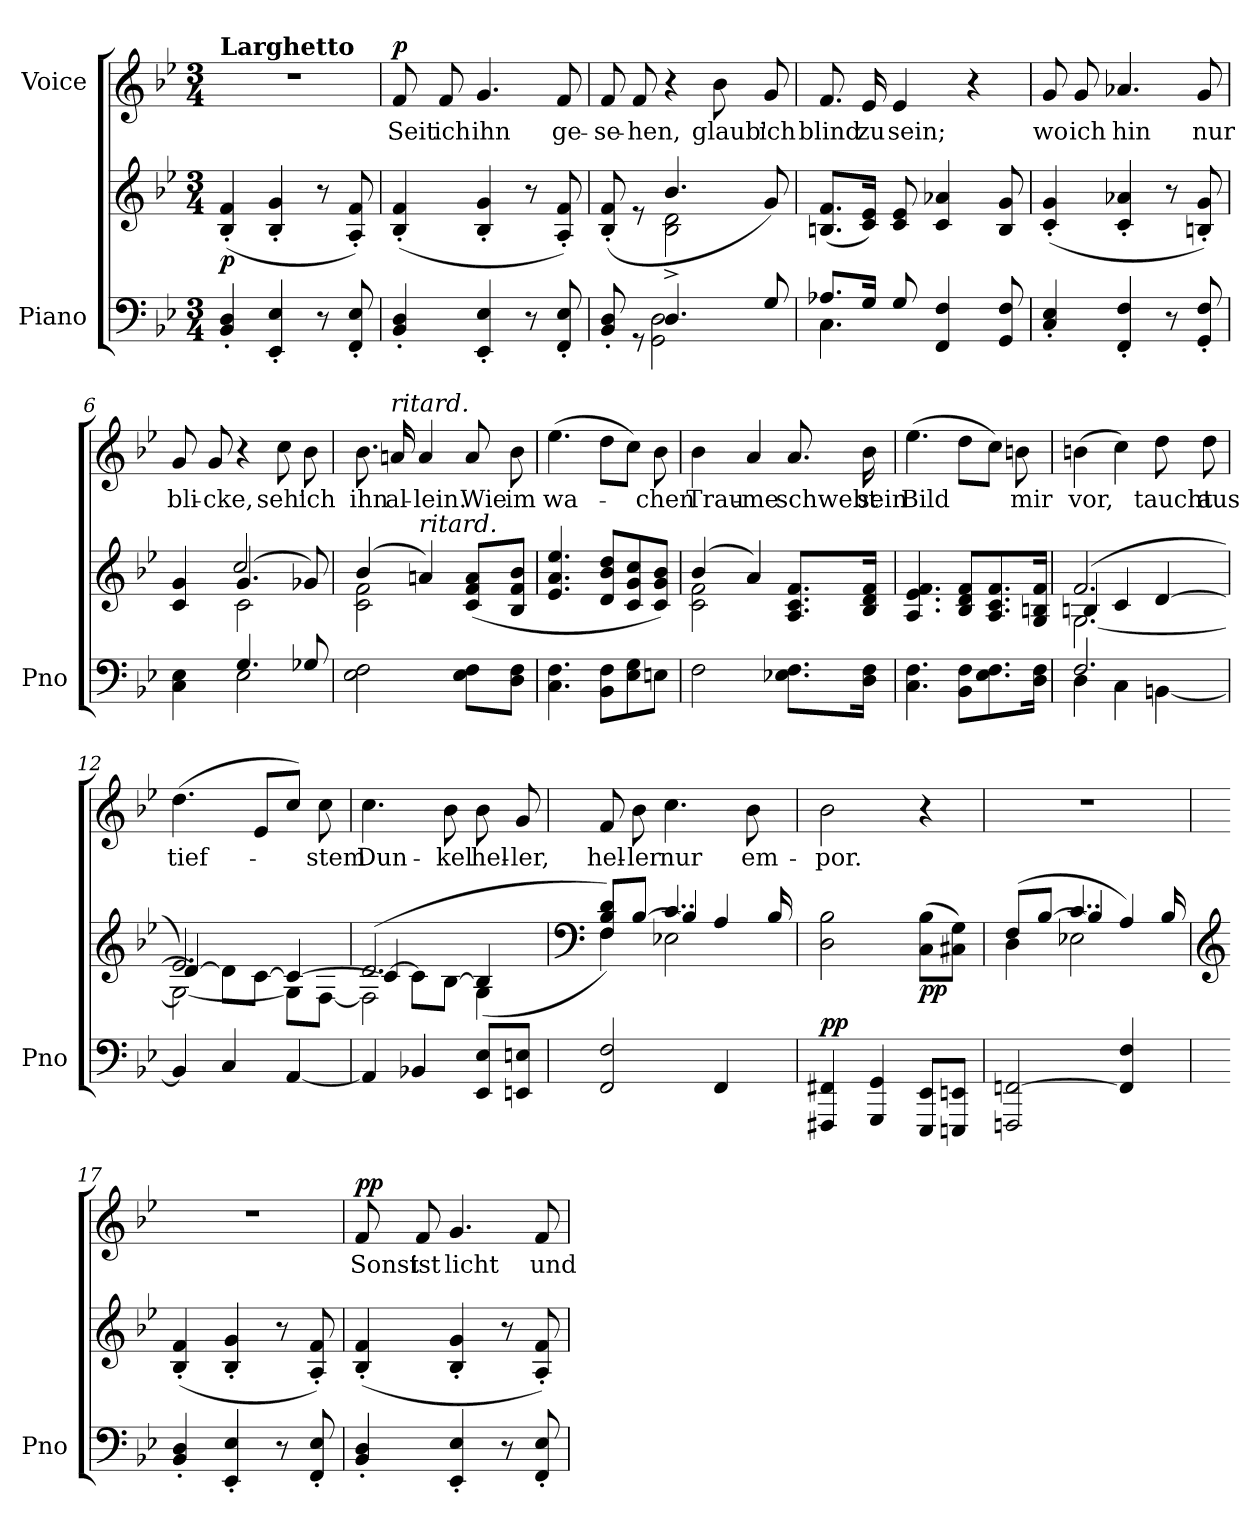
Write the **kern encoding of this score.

**kern	**kern	**dynam	**kern	**text	**dynam
*part2	*part2	*part2	*part1	*part1	*part1
*staff3	*staff2	*staff2/3	*staff1	*staff1	*staff1
*I"Piano	*	*	*I"Voice	*	*
*I'Pno	*	*	*	*	*
*clefF4	*clefG2	*	*clefG2	*	*
*k[b-e-]	*k[b-e-]	*	*k[b-e-]	*	*
*M3/4	*M3/4	*	*M3/4	*	*
=1	=1	=1	=1	=1	=1
!	!	!	!LO:TX:a:B:t=Larghetto	!	!
!	!	!LO:DY:b	!	!	!
4BB-/' 4D/'	(<4B-/' 4f/'	p	2.r	.	.
4EE-/' 4E-/'	4B-/' 4g/'	.	.	.	.
8r	8r	.	.	.	.
8FF/' 8E-/'	8A/' 8f/')	.	.	.	.
=2	=2	=2	=2	=2	=2
!	!	!	!	!LO:LY:b	!LO:DY:a
4BB-/' 4D/'	(<4B-/' 4f/'	.	8f/	Seit	p
!	!	!	!	!LO:LY:b	!
.	.	.	8f/	ich	.
!	!	!	!	!LO:LY:b	!
4EE-/' 4E-/'	4B-/' 4g/'	.	4.g/	ihn	.
8r	8r	.	.	.	.
!	!	!	!	!LO:LY:b	!
8FF/' 8E-/'	8A/' 8f/')	.	8f/	ge-	.
=3	=3	=3	=3	=3	=3
*^	*^	*	*	*	*
!	!	!	!	!	!	!LO:LY:b	!
8BB-/' 8D/'	4rGGyy	(>8B-/' 8f/'	4ryy	.	8f/	-se-	.
!	!	!	!	!	!	!LO:LY:b	!
8rGG	.	8re	.	.	8f/	-hen,	.
4.D^/	2GG\ 2D\	4.b-/	2B-\ 2d\	.	4r	.	.
!	!	!	!	!	!	!LO:LY:b	!
.	.	.	.	.	8b-\	glaub'	.
!	!	!	!	!	!	!LO:LY:b	!
8G/	.	8g/)	.	.	8g/	ich	.
*	*	*v	*v	*	*	*	*
=4	=4	=4	=4	=4	=4	=4
!	!	!	!	!	!LO:LY:b	!
8.A-X/L	4.C\	(<8.Bn/ 8.f/L	.	8.f/	blind	.
!	!	!	!	!	!LO:LY:b	!
16G/Jk	.	16c/ 16e-/Jk)	.	16e-/	zu	.
!	!	!	!	!	!LO:LY:b	!
8G/	.	8c/ 8e-/	.	4e-/	sein;	.
4FF/ 4F/	4rEEyy	4c/ 4a-X/	.	.	.	.
.	.	.	.	4r	.	.
8GG/ 8F/	8rEEyy	8B/ 8g/	.	.	.	.
=5	=5	=5	=5	=5	=5	=5
!	!	!	!	!	!LO:LY:b	!
*v	*v	*	*	*	*	*
4C/' 4E-/'	(<4c/' 4g/'	.	8g/	wo	.
!	!	!	!	!LO:LY:b	!
.	.	.	8g/	ich	.
!	!	!	!	!LO:LY:b	!
4FF/' 4F/'	4c/' 4a-X/'	.	4.a-X/	hin	.
8r	8r	.	.	.	.
!	!	!	!	!LO:LY:b	!
8GG/' 8F/'	8Bn/' 8g/')	.	8g/	nur	.
!!LO:LB:g=z
=6	=6	=6	=6	=6	=6
*^	*^	*	*	*	*
*	*	*	*^	*	*	*	*
!	!	!	!	!	!	!	!LO:LY:b	!
4ryy	4C\ 4E-\	4c/ 4g/	4rcyy	4ryy	.	8g/	bli-	.
!	!	!	!	!	!	!	!LO:LY:b	!
.	.	.	.	.	.	8g/	-cke,	.
4.G/	2E-\	(<4.g/	2c\	2cc/	.	4r	.	.
!	!	!	!	!	!	!	!LO:LY:b	!
.	.	.	.	.	.	8cc\	seh'	.
!	!	!	!	!	!	!	!LO:LY:b	!
8G-X/	.	8g-X/)	.	.	.	8b-\	ich	.
*v	*v	*	*	*	*	*	*	*
*	*	*v	*v	*	*	*	*
=7	=7	=7	=7	=7	=7	=7
!	!	!	!	!	!LO:LY:b	!
2E-\ 2F\	(>4b-/	2c\ 2f\	.	8.b-\	ihn	.
!	!	!	!	!LO:TX:a:i:t=ritard.	!	!
!	!	!	!	!	!LO:LY:b	!
.	.	.	.	16an/	al-	.
!	!LO:TX:a:i:t=ritard.	!	!	!	!	!
!	!	!	!	!	!LO:LY:b	!
.	4an/)	.	.	4a/	-lein.	.
!	!	!	!	!	!LO:LY:b	!
8E-\ 8F\L	(>8c/ 8f/ 8a/L	4rcyy	.	8a/	Wie	.
!	!	!	!	!	!LO:LY:b	!
8D\ 8F\J	8B-/ 8f/ 8b-/J	.	.	8b-\	im	.
*	*v	*v	*	*	*	*
=8	=8	=8	=8	=8	=8
!	!	!	!	!LO:LY:b	!
4.C\ 4.F\	4.e-/ 4.a/ 4.ee-/	.	(>4.ee-\	wa-	.
8BB-\ 8F\L	8d/ 8b-/ 8dd/L	.	8dd\L	.	.
8E-\ 8G\	8c/ 8g/ 8cc/	.	8cc\J)	.	.
!	!	!	!	!LO:LY:b	!
8En\J	8c/ 8g/ 8b-/J)	.	8b-\	-chen	.
=9	=9	=9	=9	=9	=9
*	*^	*	*	*	*
!	!	!	!	!	!LO:LY:b	!
2F\	(>4b-/	2c\ 2f\	.	4b-\	Trau-	.
!	!	!	!	!	!LO:LY:b	!
.	4a/)	.	.	4a/	-me	.
!	!	!	!	!	!LO:LY:b	!
8.E-X\ 8.F\L	8.A/ 8.c/ 8.f/L	4ryy	.	8.a/	schwebt	.
!	!	!	!	!	!LO:LY:b	!
16D\ 16F\Jk	16B-/ 16d/ 16f/Jk	.	.	16b-\	sein	.
*	*v	*v	*	*	*	*
=10	=10	=10	=10	=10	=10
!	!	!	!	!LO:LY:b	!
4.C\ 4.F\	4.A/ 4.e-/ 4.f/	.	(>4.ee-\	Bild	.
8BB-\ 8F\L	8B-/ 8d/ 8f/L	.	8dd\L	.	.
8.E-\ 8.F\	8.A/ 8.c/ 8.f/	.	8cc\J)	.	.
!	!	!	!	!LO:LY:b	!
.	.	.	8bn\	mir	.
16D\ 16F\Jk	16G/ 16Bn/ 16f/Jk	.	.	.	.
=11	=11	=11	=11	=11	=11
*^	*^	*	*	*	*
*	*	*	*^	*	*	*	*
!	!	!	!	!	!	!	!LO:LY:b	!
2.F/	4D\	(>2.f/	[2.G\	4Bn/	.	(>4bn\	vor,	.
.	4C\	.	.	4c/	.	4cc\)	.	.
!	!	!	!	!	!	!	!LO:LY:b	!
.	[4BBn\	.	.	[4d/	.	8dd\	taucht	.
!	!	!	!	!	!	!	!LO:LY:b	!
.	.	.	.	.	.	8dd\	aus	.
*v	*v	*	*	*	*	*	*	*
!!LO:LB:g=z
=12	=12	=12	=12	=12	=12	=12	=12
!	!	!	!	!	!	!LO:LY:b	!
4BB/]	2.e-/)	2G\_	4d/_	.	(>4.dd\	tief-	.
4C/	.	.	8d\L]	.	.	.	.
.	.	.	[8c\J	.	8e-/L	.	.
[4AA/	.	8G\L]	4c/_	.	8cc/J)	.	.
!	!	!	!	!	!	!LO:LY:b	!
.	.	[8F\J	.	.	8cc\	-stem	.
=13	=13	=13	=13	=13	=13	=13	=13
!	!	!	!	!	!	!LO:LY:b	!
4AA/]	(>2.d/	2F\]	4c/_	.	4.cc\	Dun-	.
4BB-X/	.	.	8c\L]	.	.	.	.
!	!	!	!	!	!	!LO:LY:b	!
.	.	.	[8B-\J	.	8b-\	-kel	.
!	!	!	!	!	!	!LO:LY:b	!
8EE-/ 8E-/L	.	(<4G\	4B-/]	.	8b-\	hel-	.
!	!	!	!	!	!	!LO:LY:b	!
8EEn/ 8En/J	.	.	.	.	8g/	-ler,	.
=14	=14	=14	=14	=14	=14	=14	=14
*	*clefF4	*	*	*	*	*	*
!	!	!	!	!	!	!LO:LY:b	!
2FF/ 2F/	4B-/ 4d/)	4F\	8F/L)	.	8f/	hel-	.
!	!	!	!	!	!	!LO:LY:b	!
.	.	.	[8B-/J	.	8b-\	-ler	.
!	!	!	!	!	!	!LO:LY:b	!
.	4..c/	2E-X\	4B-/]	.	4.cc\	nur	.
4FF/	.	.	4A/	.	.	.	.
!	!	!	!	!	!	!LO:LY:b	!
.	.	.	.	.	8b-\	em-	.
.	16B-/	.	.	.	.	.	.
*	*v	*v	*v	*	*	*	*
=15	=15	=15	=15	=15	=15
!	!	!LO:DY:a=2	!	!LO:LY:b	!
4FFF#X/ 4FF#X/	2D\ 2B-\	pp	2b-\	-por.	.
4GGG/ 4GG/	.	.	.	.	.
!	!	!LO:DY:b	!	!	!
8EEE-/ 8EE-/L	(>8C\ 8B-\L	pp	4r	.	.
8EEEn/ 8EEn/J	8C#X\ 8G\J)	.	.	.	.
=16	=16	=16	=16	=16	=16
*	*^	*	*	*	*
*	*	*^	*	*	*	*
2FFFn/ [2FFn/	4rFyy	4D\	(>8F/L	.	2.r	.	.
.	.	.	[8B-/J	.	.	.	.
.	4..c/	2E-X\	4B-/]	.	.	.	.
4FF/] 4F/	.	.	4A/)	.	.	.	.
.	16B-/	.	.	.	.	.	.
*	*v	*v	*v	*	*	*	*
=17	=17	=17	=17	=17	=17
*	*clefG2	*	*	*	*
4BB-/' 4D/'	(<4B-/' 4f/'	.	2.r	.	.
4EE-/' 4E-/'	4B-/' 4g/'	.	.	.	.
8r	8r	.	.	.	.
8FF/' 8E-/'	8A/' 8f/')	.	.	.	.
!!LO:PB:g=z
=18	=18	=18	=18	=18	=18
!	!	!	!	!LO:LY:b	!LO:DY:a
4BB-/' 4D/'	(<4B-/' 4f/'	.	8f/	Sonst	pp
!	!	!	!	!LO:LY:b	!
.	.	.	8f/	ist	.
!	!	!	!	!LO:LY:b	!
4EE-/' 4E-/'	4B-/' 4g/'	.	4.g/	licht	.
8r	8r	.	.	.	.
!	!	!	!	!LO:LY:b	!
8FF/' 8E-/'	8A/' 8f/')	.	8f/	und	.
=	=	=	=	=	=
*-	*-	*-	*-	*-	*-
